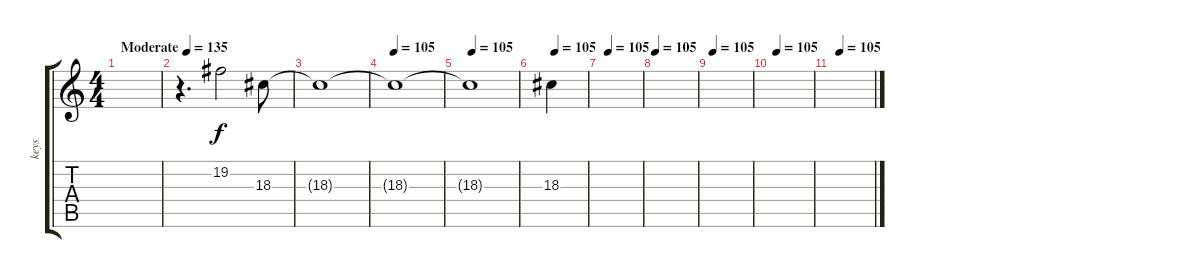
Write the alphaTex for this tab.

\track ("keys" "keys") {instrument fx7echoes}
\staff {score tabs}
\tuning (E4 B3 G3 D3 A2 E2) {hide}
\ts (4 4)
\tempo (135 "Moderate")
\clef g2
\ks c
|
r.4{d} 19.2.2 18.3.8 |
18.3{t}.1 |
\tempo 105
18.3{t}.1 |
\tempo (105 0.0625)
18.3{t}.1 |
\tempo (105 0.125)
18.3.4 |
\tempo (105 0.1875)
|
\tempo 105
|
\tempo (105 0.0625)
|
\tempo (105 0.125)
|
\tempo (105 0.1875)
